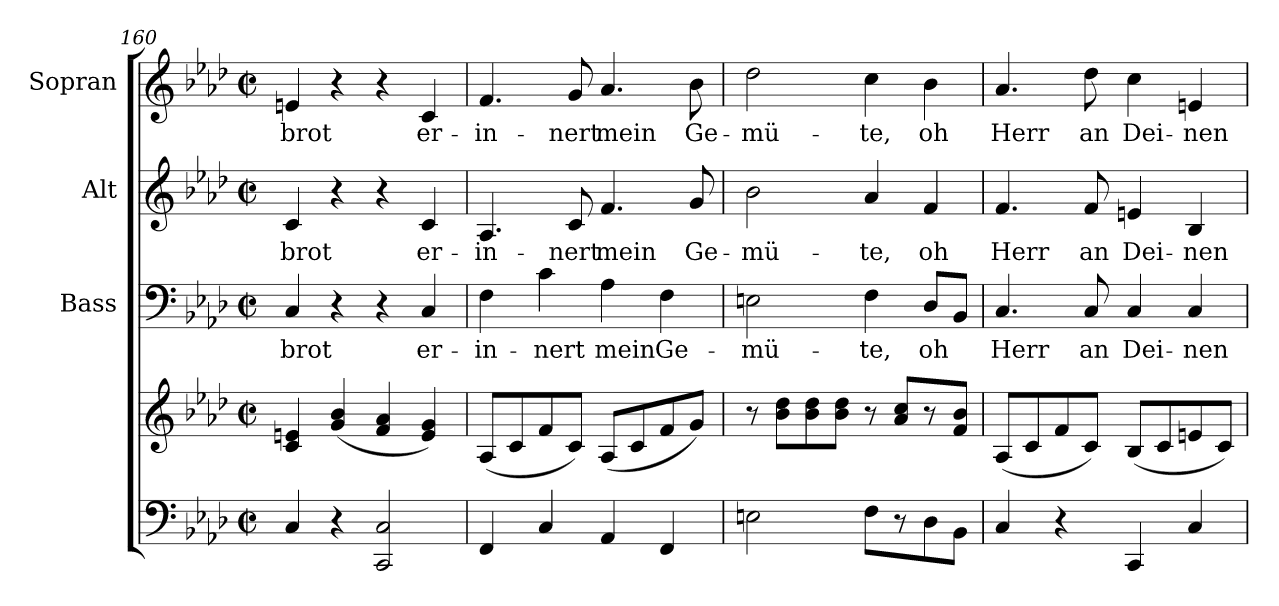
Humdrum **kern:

**kern	**kern	**kern	**text	**kern	**text	**kern	**text
*part4	*part4	*part3	*part3	*part2	*part2	*part1	*part1
*staff5	*staff4	*staff3	*staff3	*staff2	*staff2	*staff1	*staff1
*	*	*I"Bass	*	*I"Alt	*	*I"Sopran	*
!!LO:PB:g=z
*clefF4	*clefG2	*clefF4	*	*clefG2	*	*clefG2	*
*k[b-e-a-d-]	*k[b-e-a-d-]	*k[b-e-a-d-]	*	*k[b-e-a-d-]	*	*k[b-e-a-d-]	*
*A-:	*A-:	*A-:	*	*A-:	*	*A-:	*
*M2/2	*M2/2	*M2/2	*	*M2/2	*	*M2/2	*
*met(c|)	*met(c|)	*met(c|)	*	*met(c|)	*	*met(c|)	*
=160	=160	=160	=160	=160	=160	=160	=160
!	!	!	!LO:LY:b	!	!LO:LY:b	!	!LO:LY:b
4C/	4c/ 4en/	4C/	-brot	4c/	-brot	4en/	-brot
4r	(<4g/ 4b-/	4r	.	4r	.	4r	.
2CC/ 2C/	4f/ 4a-/	4r	.	4r	.	4r	.
!	!	!	!LO:LY:b	!	!LO:LY:b	!	!LO:LY:b
.	4e/ 4g/)	4C/	er-	4c/	er-	4c/	er-
=161	=161	=161	=161	=161	=161	=161	=161
!	!	!	!LO:LY:b	!	!LO:LY:b	!	!LO:LY:b
4FF/	(<8A-/L	4F\	-in-	4.A-/	-in-	4.f/	-in-
.	8c/	.	.	.	.	.	.
!	!	!	!LO:LY:b	!	!	!	!
4C/	8f/	4c\	-nert	.	.	.	.
!	!	!	!	!	!LO:LY:b	!	!LO:LY:b
.	8c/J)	.	.	8c/	-nert	8g/	-nert
!	!	!	!LO:LY:b	!	!LO:LY:b	!	!LO:LY:b
4AA-/	(<8A-/L	4A-\	mein	4.f/	mein	4.a-/	mein
.	8c/	.	.	.	.	.	.
!	!	!	!LO:LY:b	!	!	!	!
4FF/	8f/	4F\	Ge-	.	.	.	.
!	!	!	!	!	!LO:LY:b	!	!LO:LY:b
.	8g/J)	.	.	8g/	Ge-	8b-\	Ge-
=162	=162	=162	=162	=162	=162	=162	=162
!	!	!	!LO:LY:b	!	!LO:LY:b	!	!LO:LY:b
2En\	8r	2En\	-mü-	2b-\	-mü-	2dd-\	-mü-
.	8b-\ 8dd-\L	.	.	.	.	.	.
.	8b-\ 8dd-\	.	.	.	.	.	.
.	8b-\ 8dd-\J	.	.	.	.	.	.
!	!	!	!LO:LY:b	!	!LO:LY:b	!	!LO:LY:b
8F\L	8r	4F\	-te,	4a-/	-te,	4cc\	-te,
8r	8a-/ 8cc/L	.	.	.	.	.	.
!	!	!	!LO:LY:b	!	!LO:LY:b	!	!LO:LY:b
8D-\	8r	8D-/L	oh	4f/	oh	4b-\	oh
8BB-\J	8f/ 8b-/J	8BB-/J	.	.	.	.	.
=163	=163	=163	=163	=163	=163	=163	=163
!	!	!	!LO:LY:b	!	!LO:LY:b	!	!LO:LY:b
4C/	(<8A-/L	4.C/	Herr	4.f/	Herr	4.a-/	Herr
.	8c/	.	.	.	.	.	.
4r	8f/	.	.	.	.	.	.
!	!	!	!LO:LY:b	!	!LO:LY:b	!	!LO:LY:b
.	8c/J)	8C/	an	8f/	an	8dd-\	an
!	!	!	!LO:LY:b	!	!LO:LY:b	!	!LO:LY:b
4CC/	(<8B-/L	4C/	Dei-	4en/	Dei-	4cc\	Dei-
.	8c/	.	.	.	.	.	.
!	!	!	!LO:LY:b	!	!LO:LY:b	!	!LO:LY:b
4C/	8en/	4C/	-nen	4B-/	-nen	4en/	-nen
.	8c/J)	.	.	.	.	.	.
=	=	=	=	=	=	=	=
*-	*-	*-	*-	*-	*-	*-	*-
